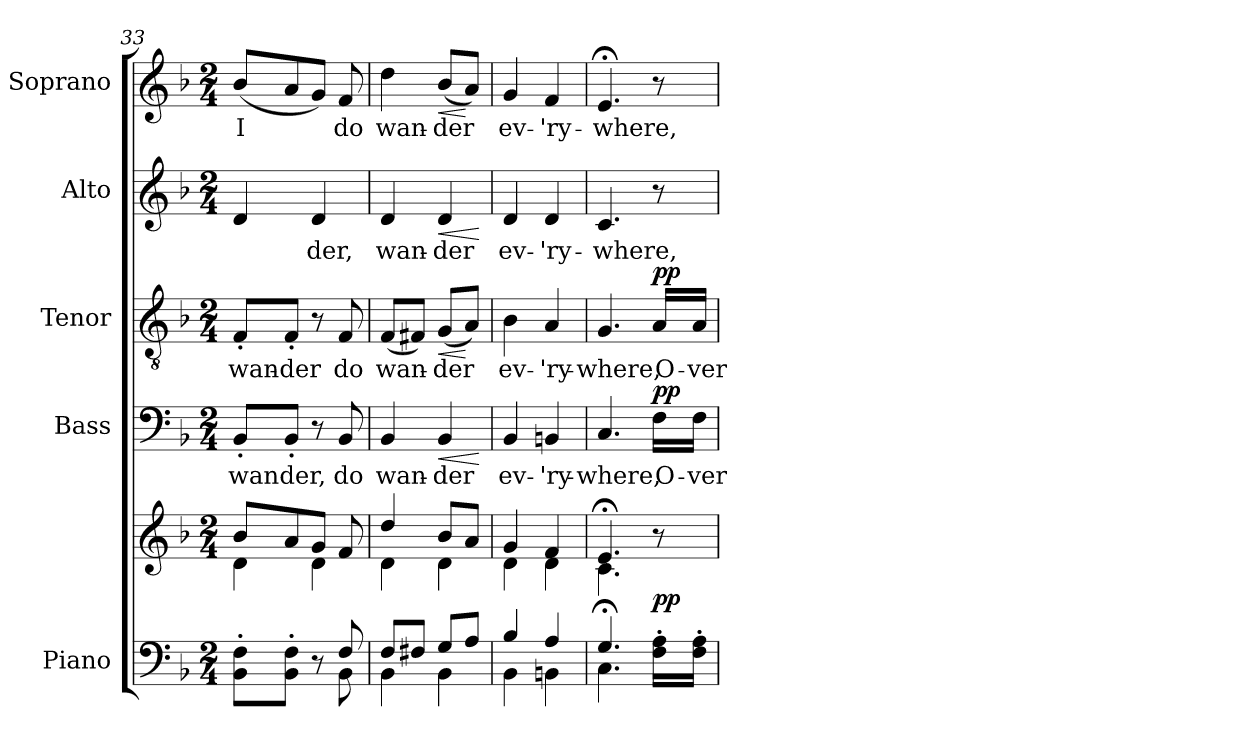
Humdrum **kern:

**kern	**kern	**dynam	**kern	**text	**dynam	**kern	**text	**dynam	**kern	**text	**dynam	**kern	**text	**dynam
*part5	*part5	*part5	*part4	*part4	*part4	*part3	*part3	*part3	*part2	*part2	*part2	*part1	*part1	*part1
*staff6	*staff5	*staff5/6	*staff4	*staff4	*staff4	*staff3	*staff3	*staff3	*staff2	*staff2	*staff2	*staff1	*staff1	*staff1
*I"Piano	*	*	*I"Bass	*	*	*I"Tenor	*	*	*I"Alto	*	*	*I"Soprano	*	*
*I'Pno.	*	*	*I'B.	*	*	*I'T.	*	*	*I'A.	*	*	*I'S.	*	*
*clefF4	*clefG2	*	*clefF4	*	*	*clefGv2	*	*	*clefG2	*	*	*clefG2	*	*
*	*	*	*	*	*	*ITrd7c12	*	*	*	*	*	*	*	*
*k[b-]	*k[b-]	*	*k[b-]	*	*	*k[b-]	*	*	*k[b-]	*	*	*k[b-]	*	*
*F:	*F:	*	*F:	*	*	*F:	*	*	*F:	*	*	*F:	*	*
*M2/4	*M2/4	*	*M2/4	*	*	*M2/4	*	*	*M2/4	*	*	*M2/4	*	*
=33	=33	=33	=33	=33	=33	=33	=33	=33	=33	=33	=33	=33	=33	=33
*^	*^	*	*	*	*	*	*	*	*	*	*	*	*	*
!	!	!	!	!	!	!LO:LY:b:color=#000000	!	!	!	!	!	!	!	!	!	!
!	!	!	!	!	!	!	!	!	!LO:LY:b:color=#000000	!	!	!	!	!	!	!
!	!	!	!	!	!	!	!	!	!	!	!	!	!	!	!LO:LY:b:color=#000000	!
4.ryy	8BB-i\' 8Fi'L	8b-i/L	4di\	.	8BB-'i/L	wan	.	8FF'i/L	wan-	.	4di/	.	.	(8b-i/L	I	.
!	!	!	!	!	!	!LO:LY:b:color=#000000	!	!	!	!	!	!	!	!	!	!
!	!	!	!	!	!	!	!	!	!LO:LY:b:color=#000000	!	!	!	!	!	!	!
.	8BB-i\' 8Fi'J	8ai/	.	.	8BB-'i/J	der,	.	8FF'i/J	-der	.	.	.	.	8ai/	.	.
!	!	!	!	!	!	!	!	!	!	!	!	!LO:LY:b:color=#000000	!	!	!	!
.	8r	8gi/J	4di\	.	8r	.	.	8r	.	.	4di/	-der,	.	8gi/J)	.	.
!	!	!	!	!	!	!LO:LY:b:color=#000000	!	!	!	!	!	!	!	!	!	!
!	!	!	!	!	!	!	!	!	!LO:LY:b:color=#000000	!	!	!	!	!	!	!
!	!	!	!	!	!	!	!	!	!	!	!	!	!	!	!LO:LY:b:color=#000000	!
8Fi/	8BB-i\	8fi/	.	.	8BB-i/	do	.	8FFi/	do	.	.	.	.	8fi/	do	.
=34	=34	=34	=34	=34	=34	=34	=34	=34	=34	=34	=34	=34	=34	=34	=34	=34
!	!	!	!	!	!	!LO:LY:b:color=#000000	!	!	!	!	!	!	!	!	!	!
!	!	!	!	!	!	!	!	!	!LO:LY:b:color=#000000	!	!	!	!	!	!	!
!	!	!	!	!	!	!	!	!	!	!	!	!LO:LY:b:color=#000000	!	!	!	!
!	!	!	!	!	!	!	!	!	!	!	!	!	!	!	!LO:LY:b:color=#000000	!
8Fi/L	4BB-i\	4ddi/	4di\	.	4BB-i/	wan-	.	(8FFi/L	wan-	.	4di/	wan-	.	4ddi\	wan-	.
8F#Xi/J	.	.	.	.	.	.	.	8FF#Xi/J)	.	.	.	.	.	.	.	.
!	!	!	!	!	!	!LO:LY:b:color=#000000	!LO:HP:b	!	!	!	!	!	!	!	!	!
!	!	!	!	!	!	!	!	!	!LO:LY:b:color=#000000	!LO:HP:b	!	!	!	!	!	!
!	!	!	!	!	!	!	!	!	!	!	!	!LO:LY:b:color=#000000	!LO:HP:b	!	!	!
!	!	!	!	!	!	!	!	!	!	!	!	!	!	!	!LO:LY:b:color=#000000	!LO:HP:b
8Gi/L	4BB-i\	8b-i/L	4di\	.	4BB-i/	-der	<	(8GGi/L	-der	<	4di/	-der	<	(8b-i/L	-der	<
8Ai/J	.	8ai/J	.	.	.	.	.	8AAi/J)	.	[	.	.	.	8ai/J)	.	[
*v	*v	*	*	*	*	*	*	*	*	*	*	*	*	*	*	*
*	*v	*v	*	*	*	*	*	*	*	*	*	*	*	*	*
.	.	.	.	.	[	.	.	.	.	.	[	.	.	.
=35	=35	=35	=35	=35	=35	=35	=35	=35	=35	=35	=35	=35	=35	=35
*^	*^	*	*	*	*	*	*	*	*	*	*	*	*	*
!	!	!	!	!	!	!LO:LY:b:color=#000000	!	!	!	!	!	!	!	!	!	!
!	!	!	!	!	!	!	!	!	!LO:LY:b:color=#000000	!	!	!	!	!	!	!
!	!	!	!	!	!	!	!	!	!	!	!	!LO:LY:b:color=#000000	!	!	!	!
!	!	!	!	!	!	!	!	!	!	!	!	!	!	!	!LO:LY:b:color=#000000	!
4B-i/	4BB-i\	4gi/	4di\	.	4BB-i/	ev-	.	4BB-i\	ev-	.	4di/	ev-	.	4gi/	ev-	.
!	!	!	!	!	!	!LO:LY:b:color=#000000	!	!	!	!	!	!	!	!	!	!
!	!	!	!	!	!	!	!	!	!LO:LY:b:color=#000000	!	!	!	!	!	!	!
!	!	!	!	!	!	!	!	!	!	!	!	!LO:LY:b:color=#000000	!	!	!	!
!	!	!	!	!	!	!	!	!	!	!	!	!	!	!	!LO:LY:b:color=#000000	!
4Ai/	4BBni\	4fi/	4di\	.	4BBni/	-'ry-	.	4AAi/	-'ry-	.	4di/	-'ry-	.	4fi/	-'ry-	.
=36	=36	=36	=36	=36	=36	=36	=36	=36	=36	=36	=36	=36	=36	=36	=36	=36
!	!	!	!	!	!	!LO:LY:b:color=#000000	!	!	!	!	!	!	!	!	!	!
!	!	!	!	!	!	!	!	!	!LO:LY:b:color=#000000	!	!	!	!	!	!	!
!	!	!	!	!	!	!	!	!	!	!	!	!LO:LY:b:color=#000000	!	!	!	!
!	!	!	!	!	!	!	!	!	!	!	!	!	!	!	!LO:LY:b:color=#000000	!
4.G;i/	4.Ci\	4.e;i/	4.ci\	.	4.Ci/	-where,	.	4.GGi/	-where,	.	4.ci/	-where,	.	4.e;i/	-where,	.
!	!	!	!	!	!	!LO:LY:b:color=#000000	!	!	!	!	!	!	!	!	!	!
!	!	!	!	!	!	!	!	!	!LO:LY:b:color=#000000	!	!	!	!	!	!	!
8ryy	16Fi\' 16Ai'LL	8r	8ryy	pp	16Fi\LL	O-	pp	16AAi/LL	O-	pp	8r	.	.	8r	.	.
!	!	!	!	!	!	!LO:LY:b:color=#000000	!	!	!	!	!	!	!	!	!	!
!	!	!	!	!	!	!	!	!	!LO:LY:b:color=#000000	!	!	!	!	!	!	!
.	16Fi\' 16Ai'JJ	.	.	.	16Fi\JJ	-ver	.	16AAi/JJ	-ver	.	.	.	.	.	.	.
*v	*v	*	*	*	*	*	*	*	*	*	*	*	*	*	*	*
*	*v	*v	*	*	*	*	*	*	*	*	*	*	*	*	*
=	=	=	=	=	=	=	=	=	=	=	=	=	=	=
*-	*-	*-	*-	*-	*-	*-	*-	*-	*-	*-	*-	*-	*-	*-
